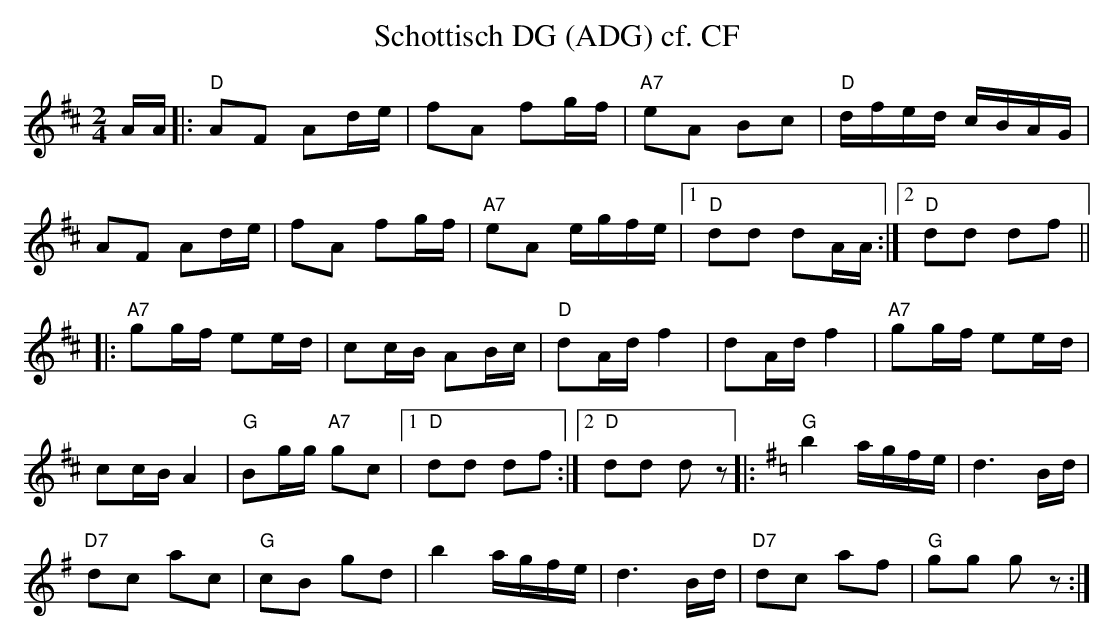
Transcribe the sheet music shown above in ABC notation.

X:1
T:Schottisch DG (ADG) cf. CF
M:2/4
L:1/16
K:Dmaj%%MIDI gchordon
AA |:"D"A2F2 A2de | f2A2 f2gf | "A7"e2A2 B2c2 | "D"dfed cBAG |
A2F2 A2de | f2A2 f2gf | "A7"e2A2 egfe |1 "D"d2d2 d2AA :|2 "D"d2d2 d2f2 ||
|: "A7"g2gf e2ed | c2cB A2Bc | "D"d2Adf4 | d2Adf4 | "A7"g2gf e2ed |
c2cBA4 | "G"B2gg "A7"g2c2 |1 "D"d2d2 d2f2 :|2 "D"d2d2 d2z2 |: [K:Gmaj] "G"b4 agfe | d6Bd |
"D7"d2c2 a2c2 | "G"c2B2 g2d2 | b4agfe | d6Bd | "D7"d2c2 a2f2 | "G"g2g2 g2z2 :|
